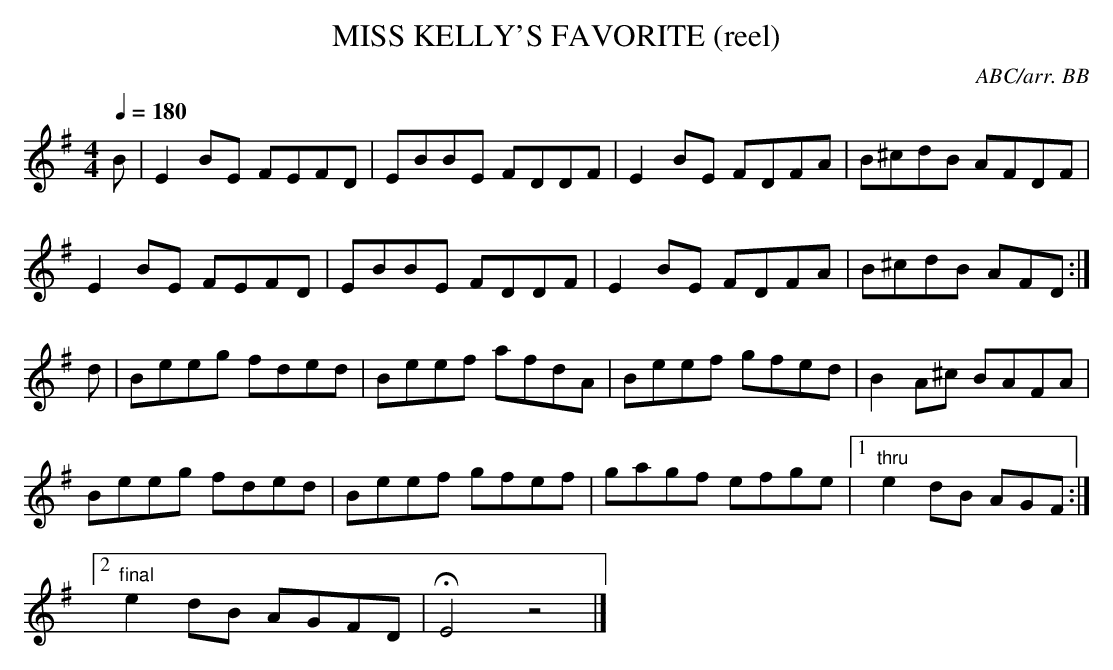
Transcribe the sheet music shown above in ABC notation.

X:1
T:MISS KELLY'S FAVORITE (reel)
C:ABC/arr. BB
Q:1/4=180
L:1/8
M:4/4
K:Em
B|E2BE FEFD|EBBE FDDF|E2BE FDFA|B^cdB AFDF|
E2 BE FEFD|EBBE FDDF|E2 BE FDFA|B^cdB AFD :|
d|Beeg fded|Beef afdA|Beef gfed|B2A^c BAFA|
Beeg fded|Beef gfef|gagf efge|1 "thru"e2 dB AGF :|
[2 "final"e2dB AGFD|HE4z4|]
